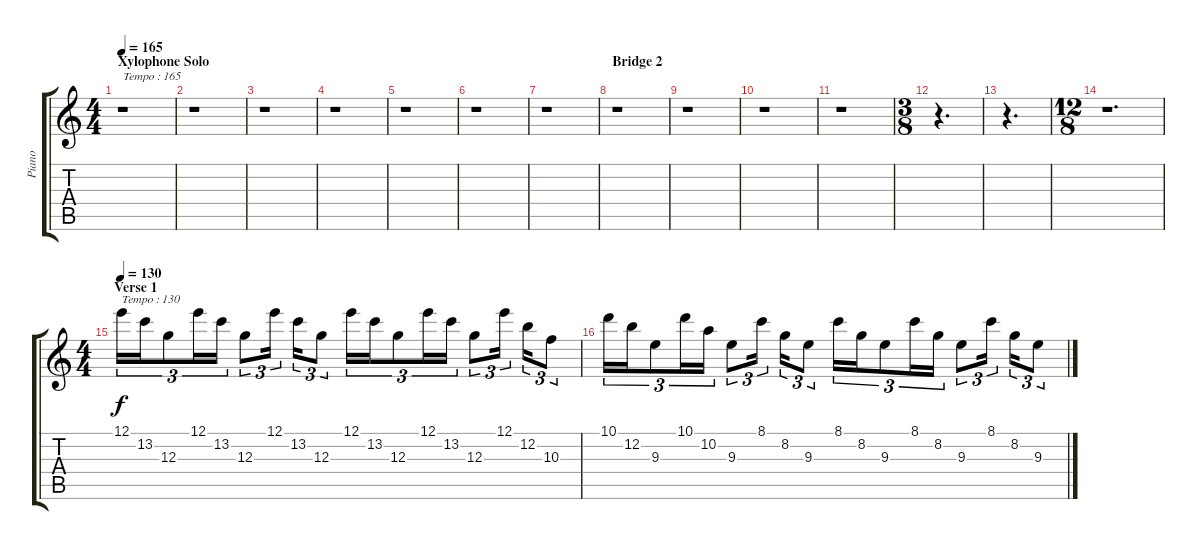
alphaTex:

\track ("Piano" "Piano") {instrument acousticgrandpiano}
\staff {score tabs}
\tuning (E5 B4 G4 D4 A3 E3) {hide}
\ts (4 4)
\section ("" "Xylophone Solo")
\tempo 165
\clef g2
\ks c
r.1{txt "Tempo : 165" dy f} |
r.1 |
r.1 |
r.1 |
r.1 |
r.1 |
r.1 |
\section ("" "Bridge 2")
r.1 |
r.1 |
r.1 |
r.1 |
\ts (3 8)
r.4{d} |
r.4{d} |
\ts (12 8)
r.1{d} |
\ts (4 4)
\section ("" "Verse 1")
\tempo 130
12.1.16{tu (3 2) txt "Tempo : 130"} 13.2.16{tu (3 2)} 12.3.8{tu (3 2)} 12.1.16{tu (3 2)} 13.2.16{tu (3 2)} 12.3.8{tu (3 2)} 12.1.16{tu (3 2)} 13.2.16{tu (3 2)} 12.3.8{tu (3 2)} 12.1.16{tu (3 2)} 13.2.16{tu (3 2)} 12.3.8{tu (3 2)} 12.1.16{tu (3 2)} 13.2.16{tu (3 2)} 12.3.8{tu (3 2)} 12.1.16{tu (3 2)} 12.2.16{tu (3 2)} 10.3.8{tu (3 2)} |
10.1.16{tu (3 2)} 12.2.16{tu (3 2)} 9.3.8{tu (3 2)} 10.1.16{tu (3 2)} 10.2.16{tu (3 2)} 9.3.8{tu (3 2)} 8.1.16{tu (3 2)} 8.2.16{tu (3 2)} 9.3.8{tu (3 2)} 8.1.16{tu (3 2)} 8.2.16{tu (3 2)} 9.3.8{tu (3 2)} 8.1.16{tu (3 2)} 8.2.16{tu (3 2)} 9.3.8{tu (3 2)} 8.1.16{tu (3 2)} 8.2.16{tu (3 2)} 9.3.8{tu (3 2)}
